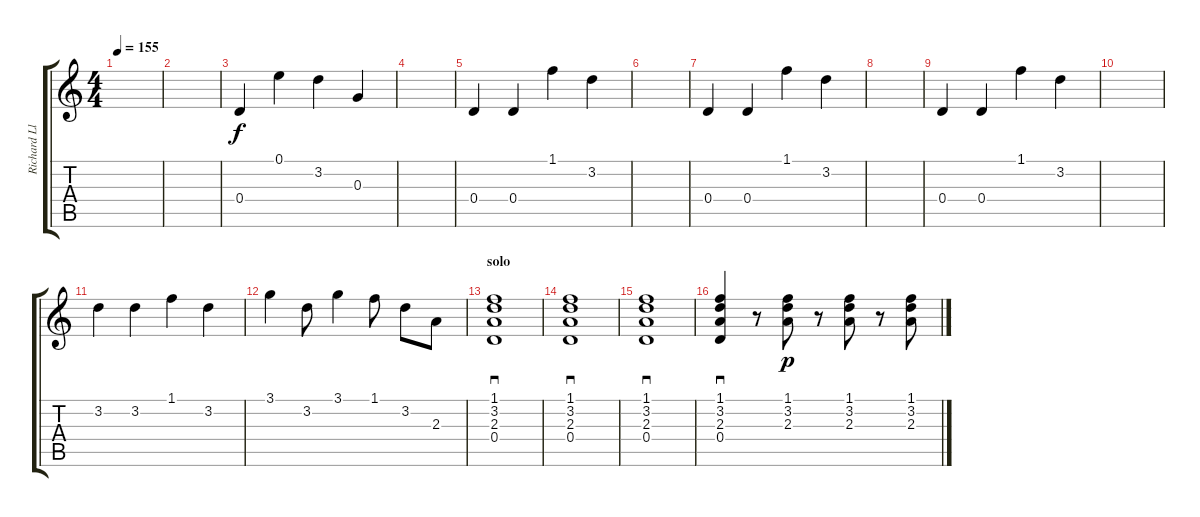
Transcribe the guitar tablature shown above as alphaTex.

\track ("Richard Lloyd" "Richard Ll") {instrument electricguitarclean}
\staff {score tabs}
\tuning (E4 B3 G3 D3 A2 E2) {hide}
\ts (4 4)
\tempo 155
\clef g2
\ks c
|
|
0.4.4 0.1.4 3.2.4 0.3.4 |
|
0.4.4 0.4.4 1.1.4 3.2.4 |
|
0.4.4 0.4.4 1.1.4 3.2.4 |
|
0.4.4 0.4.4 1.1.4 3.2.4 |
|
3.2.4 3.2.4 1.1.4 3.2.4 |
3.1.4 3.2.8 3.1.4 1.1.8 3.2.8 2.3.8 |
\section ("" "solo")
(1.1 3.2 2.3 0.4).1{sd} |
(1.1 3.2 2.3 0.4).1{sd} |
(1.1 3.2 2.3 0.4).1{sd} |
(1.1 3.2 2.3 0.4).4{sd} r.8 (1.1 3.2 2.3).8{dy p} r.8 (1.1 3.2 2.3).8 r.8 (1.1 3.2 2.3).8
